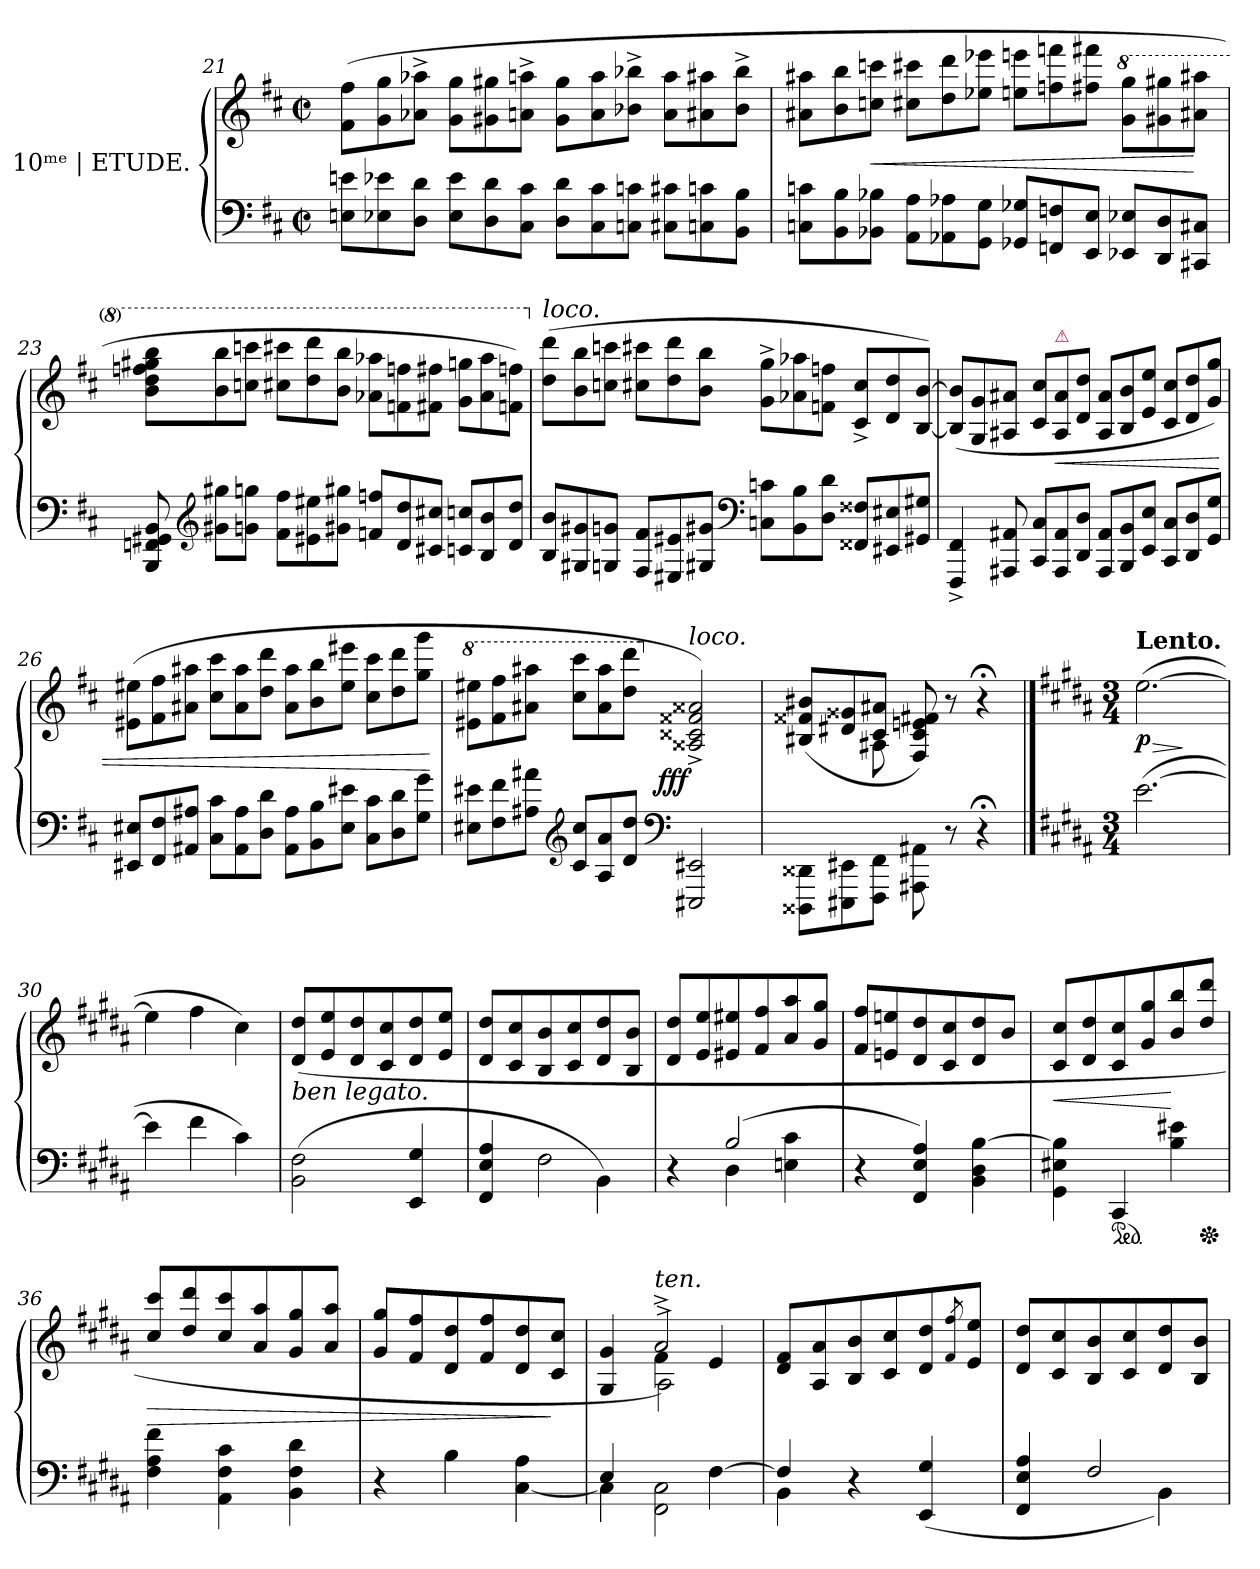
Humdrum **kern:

**kern	**kern	**dynam
*part1	*part1	*part1
*staff2	*staff1	*staff1/2
*I"10ᵐᵉ | ETUDE.	*	*
*clefF4	*clefG2	*
*k[f#c#]	*k[f#c#]	*
*b:	*b:	*
*M2/2	*M2/2	*
*met(c|)	*met(c|)	*
*Xtuplet	*Xtuplet	*
=21	=21	=21
12En 12enL	(12f# 12ff#L	.
12E-X 12e-X	12g 12gg	.
12D 12dJ	12a-X^< 12aa-X^<J	.
12E- 12e-L	12g 12ggL	.
12D 12d	12g#X 12gg#X	.
12C# 12c#J	12an^< 12aan^<J	.
12D 12dL	12g# 12gg#L	.
12C# 12c#	12a 12aa	.
12Cn 12cnJ	12b-X^< 12bb-X^<J	.
12C#X 12c#XL	12a 12aaL	.
12Cn 12cn	12a#X 12aa#X	.
12BB 12BJ	12b-^< 12bb-^<J	.
=22	=22	=22
12Cn 12cnL	12a#X 12aa#XL	.
12BB 12B	12b 12bb	.
12BB-X 12B-XJ	12ccn 12cccnJ	<
12AA 12AL	12cc#X 12ccc#XL	.
12AA-X 12A-X	12dd 12ddd	.
12GG 12GJ	12ee-X 12eee-XJ	.
12GG-X 12G-XL	12een 12eeenL	.
12FFn 12Fn	12ffn 12fffn	.
12EE 12EJ	12ff#X 12fff#XJ	.
*	*8va	*
12EE-X 12E-XL	12gg 12gggL	.
12DD 12D	12gg#X 12ggg#X	.
12CC#X 12C#XJ	12aa#X 12aaa#XJ	[
=23	=23	=23
12BBB 12FFn 12GG#X 12BB	12bb 12ddd 12fffn 12ggg#X 12bbbL	.
*clefG2	*	*
12g#X 12gg#XL	12bb 12bbb	.
12gn 12ggnJ	12cccn 12ccccnJ	.
12f# 12ff#L	12ccc#X 12cccc#XL	.
12e#X 12ee#X	12ddd 12dddd	.
12g#X 12gg#XJ	12bb 12bbbJ	.
12fn 12ffnL	12aa-X 12aaa-XL	.
12d 12dd	12ffn 12fffn	.
12c#X 12cc#XJ	12ff#X 12fff#XJ	.
12cn 12ccnL	12gg 12gggnL	.
12B 12b	12aa- 12aaa-	.
12d 12ddJ	12ffn 12fffnJ)	.
=24	=24	=24
*	*X8va	*
!	!LO:TX:a:i:t=loco.	!
12B 12bL	(12dd 12dddL	.
12G#X 12g#X	12b 12bb	.
12Gn 12gnJ	12ccn 12cccnJ	.
12F# 12f#L	12cc#X 12ccc#XL	.
12E#X 12e#X	12dd 12ddd	.
12G#X 12g#XJ	12b 12bbJ	.
*clefF4	*	*
12Cn 12cnL	12g^< 12gg^<L	.
12BB 12B	12a-X 12aa-X	.
12D 12dJ	12fn 12ffnJ	.
12FF##X 12F##XL	12c#^< 12cc#^<L	.
12EE#X 12E#X	12d 12dd	.
12GG#X 12G#XJ	[12B [12bJ)	.
=25	=25	=25
6FFF#^> 6FF#^>	(>12B] 12b]L	.
.	12G 12g	.
12AAA#X 12AA#X	12A#X 12a#XJ	.
12CC# 12C#L	12c# 12cc#L	.
!	!LO:TX:a:color=crimson:t=⚠	!
12AAA# 12AA#	12A# 12a#	<
12DD 12DJ	12d 12ddJ	.
12AAA# 12AA#L	12A# 12a#L	.
12BBB 12BB	12B 12b	.
12EE 12EJ	12e 12eeJ	.
12CC# 12C#L	12c# 12cc#L	.
12DD 12D	12d 12dd	.
12GG 12GJ	12g 12ggJ)	.
=26	=26	=26
12EE#X 12E#XL	(12e#X 12ee#XL	.
12FF# 12F#	12f# 12ff#	.
12AA#X 12A#XJ	12a#X 12aa#XJ	.
12C# 12c#L	12cc# 12ccc#L	.
12AA# 12A#	12a# 12aa#	.
12D 12dJ	12dd 12dddJ	.
12AA# 12A#L	12a# 12aa#L	.
12BB 12B	12b 12bb	.
12E# 12e#XJ	12ee# 12eee#XJ	.
12C# 12c#L	12cc# 12ccc#L	.
12D 12d	12dd 12ddd	.
12G 12gJ	12gg 12gggJ	.
.	.	[
=27	=27	=27
*	*8va	*
12E#X 12e#XL	12ee#X 12eee#XL	.
12F# 12f#	12ff# 12fff#	.
12A#X 12a#XJ	12aa#X 12aaa#XJ	.
*clefG2	*	*
12c# 12cc#L	12ccc# 12cccc#L	.
12A# 12a#	12aa# 12aaa#	.
12d 12ddJ	12ddd 12ddddJ	.
*clefF4	*	*
*	*X8va	*
!	!LO:TX:a:i:t=loco.	!
!	!	!LO:DY:rj
2EEE#X 2EE#X	2A##X^< 2c##X^< 2f##X^< 2a##X^<)	fff
=28	=28	=28
*	*^	*
12DDD##X\ 12DD##X\L	(>12B#X 12f##X 12b#XL	6rDyy	.
12EEE#X\ 12EE#X\	12d#X 12g##X	.	.
12FFF#\ 12FF#\J	12c# 12a#XJ	12A#X	.
8AAA#X\ 8AA#X\	8F#/ 8c#/ 8en/ 8f#X/)	2ryy	.
8r	8r	.	.
4r;<	4r;<	.	.
*	*v	*v	*
==29	==29	==29
*k[f#c#g#d#a#]	*k[f#c#g#d#a#]	*
*M3/4	*M3/4	*
!	!LO:TX:a:B:t=Lento.	!
([2.e	(>[2.ee	> p
.	.	]
=30	=30	=30
4e]	4ee]	.
4f#	4ff#	.
4c#)	4cc#)	.
=31	=31	=31
*	*MM84	*
!	!LO:TX:b:i:t=ben legato.	!
(2BB 2F#	(>8d# 8dd#L	.
.	8e 8ee	.
.	8d# 8dd#	.
.	8c# 8cc#	.
4EE 4G#	8d# 8dd#	.
.	8e 8eeJ	.
=32	=32	=32
*^	*	*
4reyy	4FF# 4E 4A#	8d# 8dd#L	.
.	.	8c# 8cc#	.
2F#\	4rEEyy	8B 8b	.
.	.	8c# 8cc#	.
.	4BB)	8d# 8dd#	.
.	.	8B 8bJ	.
=33	=33	=33	=33
4reyy	4r	8d#/ 8dd#/L	.
.	.	8e/ 8ee/	.
(>2B	4D#	8e#X/ 8ee#X/	.
.	.	8f#/ 8ff#/	.
.	4En 4c#	8a#/ 8aa#/	.
.	.	8g#/ 8gg#/J	.
*v	*v	*	*
=34	=34	=34
4r	8f# 8ff#L	.
.	8en 8een	.
4FF# 4E 4A#)	8d# 8dd#	.
.	8c# 8cc#	.
4BB 4D# [4B	8d# 8dd#	.
.	8bJ	.
=35	=35	=35
4GG# 4E#X 4B]	8c#/ 8cc#/L	<
.	8d#/ 8dd#/	.
*ped	*	*
4CC#	8c#/ 8cc#/	.
.	8g#/ 8gg#/	.
4B 4e#X	8b/ 8bb/	[
*Xped	*	*
.	8dd#/ 8ddd#/J	.
=36	=36	=36
4F#\ 4A#\ 4f#\	8cc#/ 8ccc#/L	>
.	8dd#/ 8ddd#/	.
4AA# 4F# 4c#	8cc#/ 8ccc#/	.
.	8a#/ 8aa#/	.
4BB 4F# 4d#	8g#/ 8gg#/	.
.	8a#/ 8aa#/J	.
=37	=37	=37
4r	8g# 8gg#L	.
.	8f# 8ff#	.
4B	8d# 8dd#	.
.	8f# 8ff#	.
[4C# 4A#	8d# 8dd#	.
.	8c# 8cc#J	]
=38	=38	=38
*^	*^	*
*	*	*	*^	*
4E	4C#]	4G# 4g#	4ryy	4ryy	.
!	!	!LO:TX:a:i:t=ten.	!	!	!
4rFyy	2FF# 2C#	2a#^>)	4f#	2A#^<\	.
[4F#\	.	.	4e/	.	.
*	*	*v	*v	*v	*
=39	=39	=39	=39
4F#]	4BB	8d# 8f#L	.
.	.	8A# 8a#	.
4rAyy	4r	8B 8b	.
.	.	8c# 8cc#	.
(>4EE 4G#	4ryy	8d# 8dd#	.
.	.	8qf#/ 8qff#/	.
.	.	8e 8eeJ	.
=40	=40	=40	=40
4FF# 4E 4A#	4ryy	8d# 8dd#L	.
.	.	8c# 8cc#	.
2F#	4rCCyy	8B 8b	.
.	.	8c# 8cc#	.
.	4BB)	8d# 8dd#	.
.	.	8B 8bJ	.
*v	*v	*	*
=	=	=
*-	*-	*-
